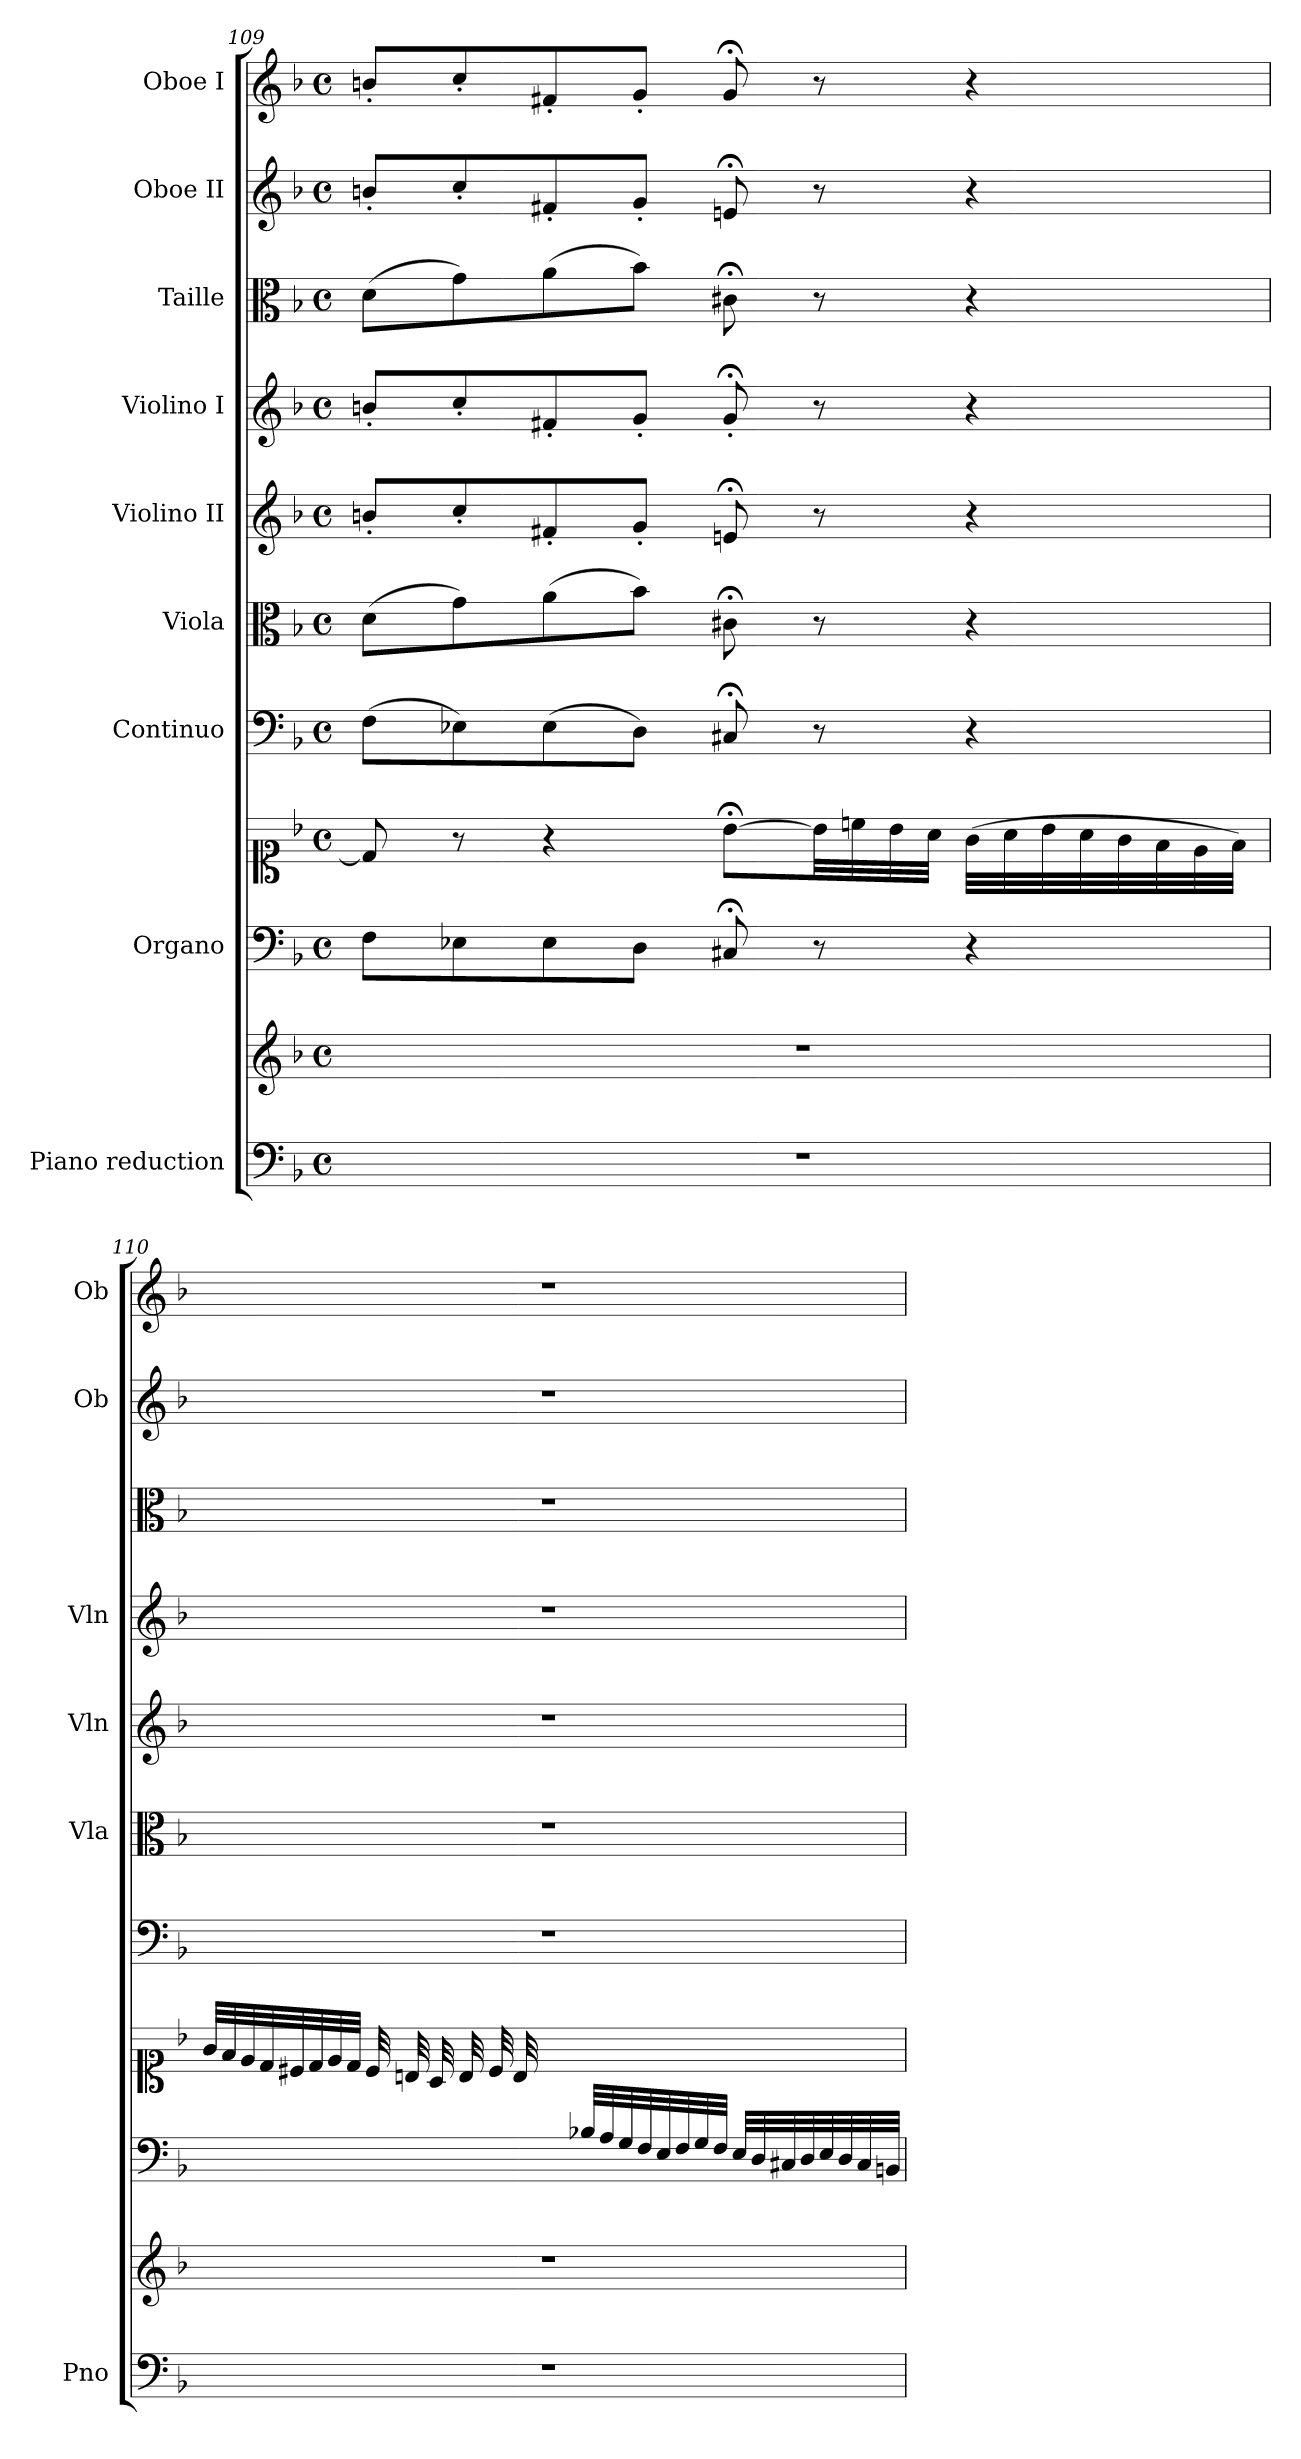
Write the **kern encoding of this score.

**kern	**kern	**kern	**kern	**kern	**kern	**kern	**kern	**kern	**kern	**kern
*part9	*part9	*part8	*part8	*part7	*part6	*part5	*part4	*part3	*part2	*part1
*staff11	*staff10	*staff9	*staff8	*staff7	*staff6	*staff5	*staff4	*staff3	*staff2	*staff1
*I"Piano reduction	*	*I"Organo	*	*I"Continuo	*I"Viola	*I"Violino II	*I"Violino I	*I"Taille	*I"Oboe II	*I"Oboe I
*I'Pno	*	*	*	*	*I'Vla	*I'Vln	*I'Vln	*	*I'Ob	*I'Ob
*clefF4	*clefG2	*clefF4	*clefC1	*clefF4	*clefC3	*clefG2	*clefG2	*clefC3	*clefG2	*clefG2
*k[b-]	*k[b-]	*k[b-]	*k[b-]	*k[b-]	*k[b-]	*k[b-]	*k[b-]	*k[b-]	*k[b-]	*k[b-]
*M4/4	*M4/4	*M4/4	*M4/4	*M4/4	*M4/4	*M4/4	*M4/4	*M4/4	*M4/4	*M4/4
*met(c)	*met(c)	*met(c)	*met(c)	*met(c)	*met(c)	*met(c)	*met(c)	*met(c)	*met(c)	*met(c)
=109	=109	=109	=109	=109	=109	=109	=109	=109	=109	=109
1r	1r	8F\L	8d/]	(>8F\L	(>8d\L	8bn'/L	8bn'/L	(>8d\L	8bn'/L	8bn'/L
.	.	8E-X\	8r	8E-X\)	8g\)	8cc'/	8cc'/	8g\)	8cc'/	8cc'/
.	.	8E-\	4r	(>8E-\	(>8a\	8f#X'/	8f#X'/	(>8a\	8f#X'/	8f#X'/
.	.	8D\J	.	8D\J)	8b-\J)	8g'/J	8g'/J	8b-\J)	8g'/J	8g'/J
.	.	8C#X;</	[8b-;<\L	8C#X;</	8c#X;<\	8en;</	8g;<'/	8c#X;<\	8en;</	8g;</
.	.	8r	32b-\LL]	8r	8r	8r	8r	8r	8r	8r
.	.	.	32ccn\	.	.	.	.	.	.	.
.	.	.	32b-\	.	.	.	.	.	.	.
.	.	.	32a\JJJ	.	.	.	.	.	.	.
.	.	4r	(>32g\LLL	4r	4r	4r	4r	4r	4r	4r
.	.	.	32a\	.	.	.	.	.	.	.
.	.	.	32b-\	.	.	.	.	.	.	.
.	.	.	32a\	.	.	.	.	.	.	.
.	.	.	32g\	.	.	.	.	.	.	.
.	.	.	32f\	.	.	.	.	.	.	.
.	.	.	32e\	.	.	.	.	.	.	.
.	.	.	32f\JJJ)	.	.	.	.	.	.	.
!!LO:PB:g=z
=110	=110	=110	=110	=110	=110	=110	=110	=110	=110	=110
*	*	*^	*	*	*	*	*	*	*	*
1r	1r	4..ryy	1ryy	32g/LLL	1r	1r	1r	1r	1r	1r	1r
.	.	.	.	32f/	.	.	.	.	.	.	.
.	.	.	.	32e/	.	.	.	.	.	.	.
.	.	.	.	32d/	.	.	.	.	.	.	.
.	.	.	.	32c#X/	.	.	.	.	.	.	.
.	.	.	.	32d/	.	.	.	.	.	.	.
.	.	.	.	32e/	.	.	.	.	.	.	.
.	.	.	.	32d/JJJ	.	.	.	.	.	.	.
.	.	.	.	32c#/LLL	.	.	.	.	.	.	.
.	.	.	.	32Bn/	.	.	.	.	.	.	.
.	.	.	.	32A/	.	.	.	.	.	.	.
.	.	.	.	32B/	.	.	.	.	.	.	.
.	.	.	.	32c#/	.	.	.	.	.	.	.
.	.	.	.	32B/	.	.	.	.	.	.	.
.	.	32A/	.	2ryy	.	.	.	.	.	.	.
.	.	32G/JJJ	.	.	.	.	.	.	.	.	.
.	.	32B-X/LLL	.	.	.	.	.	.	.	.	.
.	.	32A/	.	.	.	.	.	.	.	.	.
.	.	32G/	.	.	.	.	.	.	.	.	.
.	.	32F/	.	.	.	.	.	.	.	.	.
.	.	32E/	.	.	.	.	.	.	.	.	.
.	.	32F/	.	.	.	.	.	.	.	.	.
.	.	32G/	.	.	.	.	.	.	.	.	.
.	.	32F/JJJ	.	.	.	.	.	.	.	.	.
.	.	32E/LLL	.	.	.	.	.	.	.	.	.
.	.	32D/	.	.	.	.	.	.	.	.	.
.	.	32C#X/	.	.	.	.	.	.	.	.	.
.	.	32D/	.	.	.	.	.	.	.	.	.
.	.	32E/	.	.	.	.	.	.	.	.	.
.	.	32D/	.	.	.	.	.	.	.	.	.
.	.	32C#/	.	16ryy	.	.	.	.	.	.	.
.	.	32BBn/JJJ	.	.	.	.	.	.	.	.	.
*	*	*v	*v	*	*	*	*	*	*	*	*
=	=	=	=	=	=	=	=	=	=	=
*-	*-	*-	*-	*-	*-	*-	*-	*-	*-	*-
